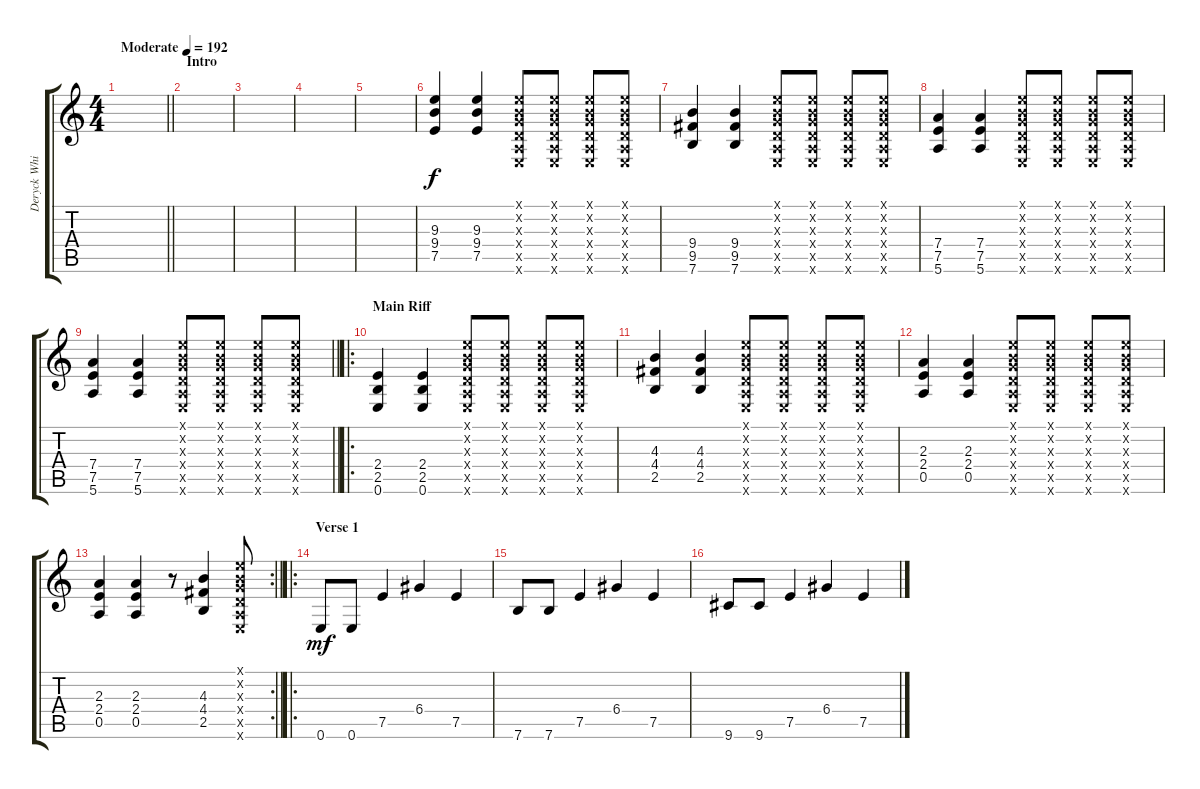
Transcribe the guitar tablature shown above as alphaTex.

\track ("Deryck Whibley (Rhythm)" "Deryck Whi") {instrument distortionguitar}
\staff {score tabs}
\tuning (E4 B3 G3 D3 A2 E2) {hide}
\ts (4 4)
\tempo (192 "Moderate")
\clef g2
\barLineRight lightlight
\ks c
|
\section ("" "Intro")
|
|
|
|
(9.3 9.4 7.5).4{volume 11 instrument electricguitarclean} (9.3 9.4 7.5).4 (0.1{x} 0.2{x} 0.3{x} 0.4{x} 0.5{x} 0.6{x}).8 (0.1{x} 0.2{x} 0.3{x} 0.4{x} 0.5{x} 0.6{x}).8 (0.1{x} 0.2{x} 0.3{x} 0.4{x} 0.5{x} 0.6{x}).8 (0.1{x} 0.2{x} 0.3{x} 0.4{x} 0.5{x} 0.6{x}).8 |
(9.4 9.5 7.6).4 (9.4 9.5 7.6).4 (0.1{x} 0.2{x} 0.3{x} 0.4{x} 0.5{x} 0.6{x}).8 (0.1{x} 0.2{x} 0.3{x} 0.4{x} 0.5{x} 0.6{x}).8 (0.1{x} 0.2{x} 0.3{x} 0.4{x} 0.5{x} 0.6{x}).8 (0.1{x} 0.2{x} 0.3{x} 0.4{x} 0.5{x} 0.6{x}).8 |
(7.4 7.5 5.6).4 (7.4 7.5 5.6).4 (0.1{x} 0.2{x} 0.3{x} 0.4{x} 0.5{x} 0.6{x}).8 (0.1{x} 0.2{x} 0.3{x} 0.4{x} 0.5{x} 0.6{x}).8 (0.1{x} 0.2{x} 0.3{x} 0.4{x} 0.5{x} 0.6{x}).8 (0.1{x} 0.2{x} 0.3{x} 0.4{x} 0.5{x} 0.6{x}).8 |
\barLineRight lightlight
(7.4 7.5 5.6).4 (7.4 7.5 5.6).4 (0.1{x} 0.2{x} 0.3{x} 0.4{x} 0.5{x} 0.6{x}).8{instrument distortionguitar} (0.1{x} 0.2{x} 0.3{x} 0.4{x} 0.5{x} 0.6{x}).8 (0.1{x} 0.2{x} 0.3{x} 0.4{x} 0.5{x} 0.6{x}).8 (0.1{x} 0.2{x} 0.3{x} 0.4{x} 0.5{x} 0.6{x}).8 |
\ro
\section ("" "Main Riff")
(2.4 2.5 0.6).4{volume 13 instrument distortionguitar} (2.4 2.5 0.6).4 (0.1{x} 0.2{x} 0.3{x} 0.4{x} 0.5{x} 0.6{x}).8 (0.1{x} 0.2{x} 0.3{x} 0.4{x} 0.5{x} 0.6{x}).8 (0.1{x} 0.2{x} 0.3{x} 0.4{x} 0.5{x} 0.6{x}).8 (0.1{x} 0.2{x} 0.3{x} 0.4{x} 0.5{x} 0.6{x}).8 |
(4.3 4.4 2.5).4 (4.3 4.4 2.5).4 (0.1{x} 0.2{x} 0.3{x} 0.4{x} 0.5{x} 0.6{x}).8 (0.1{x} 0.2{x} 0.3{x} 0.4{x} 0.5{x} 0.6{x}).8 (0.1{x} 0.2{x} 0.3{x} 0.4{x} 0.5{x} 0.6{x}).8 (0.1{x} 0.2{x} 0.3{x} 0.4{x} 0.5{x} 0.6{x}).8 |
(2.3 2.4 0.5).4 (2.3 2.4 0.5).4 (0.1{x} 0.2{x} 0.3{x} 0.4{x} 0.5{x} 0.6{x}).8 (0.1{x} 0.2{x} 0.3{x} 0.4{x} 0.5{x} 0.6{x}).8 (0.1{x} 0.2{x} 0.3{x} 0.4{x} 0.5{x} 0.6{x}).8 (0.1{x} 0.2{x} 0.3{x} 0.4{x} 0.5{x} 0.6{x}).8 |
\rc 2
\barLineRight lightlight
(2.3 2.4 0.5).4 (2.3 2.4 0.5).4 r.8 (4.3 4.4 2.5).4 (0.1{x} 0.2{x} 0.3{x} 0.4{x} 0.5{x} 0.6{x}).8 |
\ro
\section ("" "Verse 1")
0.6.8{dy mf} 0.6.8 7.5.4 6.4.4 7.5.4 |
7.6.8 7.6.8 7.5.4 6.4.4 7.5.4 |
9.6.8 9.6.8 7.5.4 6.4.4 7.5.4
